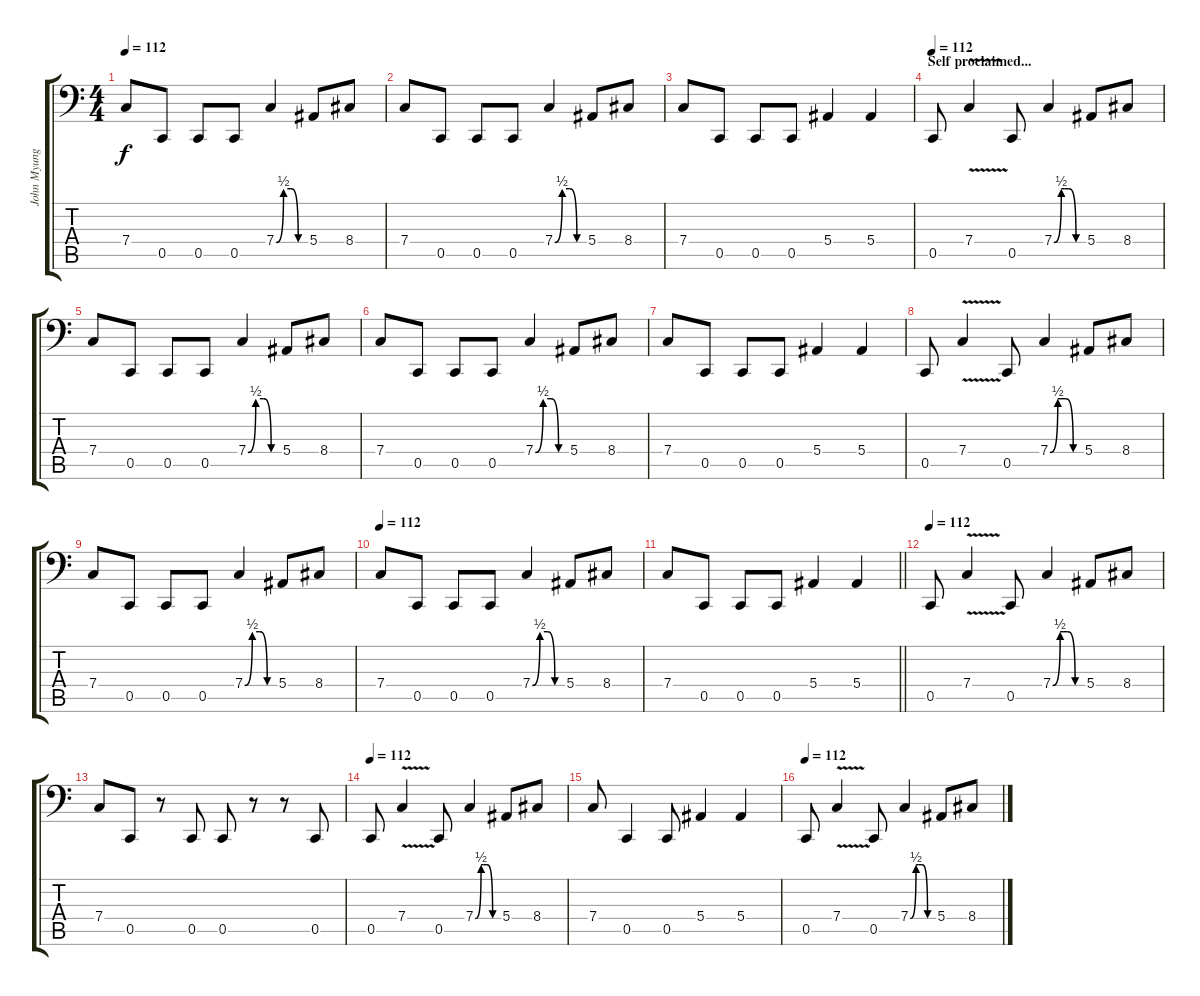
\track ("John Myung" "John Myung") {instrument electricbassfinger}
\staff {score tabs}
\tuning (Ab2 Eb2 Bb1 F1 C1 G0) {hide}
\ts (4 4)
\tempo 112
\clef f4
\ks c
7.4.8{dy f} 0.5.8 0.5.8 0.5.8 7.4{be (custom 0 0 15 2 30 2 45 0 60 0)}.4 5.4.8 8.4.8 |
7.4.8 0.5.8 0.5.8 0.5.8 7.4{be (custom 0 0 15 2 30 2 45 0 60 0)}.4 5.4.8 8.4.8 |
7.4.8 0.5.8 0.5.8 0.5.8 5.4.4 5.4.4 |
\section ("" "Self proclaimed...")
\tempo 112
0.5.8 7.4{v}.4 0.5.8 7.4{be (custom 0 0 15 2 21 2 30 2 45 0 60 0)}.4 5.4.8 8.4.8 |
7.4.8 0.5.8 0.5.8 0.5.8 7.4{be (custom 0 0 15 2 30 2 45 0 60 0)}.4 5.4.8 8.4.8 |
7.4.8 0.5.8 0.5.8 0.5.8 7.4{be (custom 0 0 15 2 30 2 45 0 60 0)}.4 5.4.8 8.4.8 |
7.4.8 0.5.8 0.5.8 0.5.8 5.4.4 5.4.4 |
0.5.8 7.4{v}.4 0.5.8 7.4{be (custom 0 0 15 2 21 2 30 2 45 0 60 0)}.4 5.4.8 8.4.8 |
7.4.8 0.5.8 0.5.8 0.5.8 7.4{be (custom 0 0 15 2 30 2 45 0 60 0)}.4 5.4.8 8.4.8 |
\tempo 112
7.4.8 0.5.8 0.5.8 0.5.8 7.4{be (custom 0 0 15 2 30 2 45 0 60 0)}.4 5.4.8 8.4.8 |
\barLineRight lightlight
7.4.8 0.5.8 0.5.8 0.5.8 5.4.4 5.4.4 |
\tempo 112
0.5.8 7.4{v}.4 0.5.8 7.4{be (custom 0 0 15 2 21 2 30 2 45 0 60 0)}.4 5.4.8 8.4.8 |
7.4.8 0.5.8 r.8 0.5.8 0.5.8 r.8 r.8 0.5.8 |
\tempo 112
0.5.8 7.4{v}.4 0.5.8 7.4{be (custom 0 0 15 2 21 2 30 2 45 0 60 0)}.4 5.4.8 8.4.8 |
7.4.8 0.5.4 0.5.8 5.4.4 5.4.4 |
\tempo 112
0.5.8 7.4{v}.4 0.5.8 7.4{be (custom 0 0 15 2 21 2 30 2 45 0 60 0)}.4 5.4.8 8.4.8
